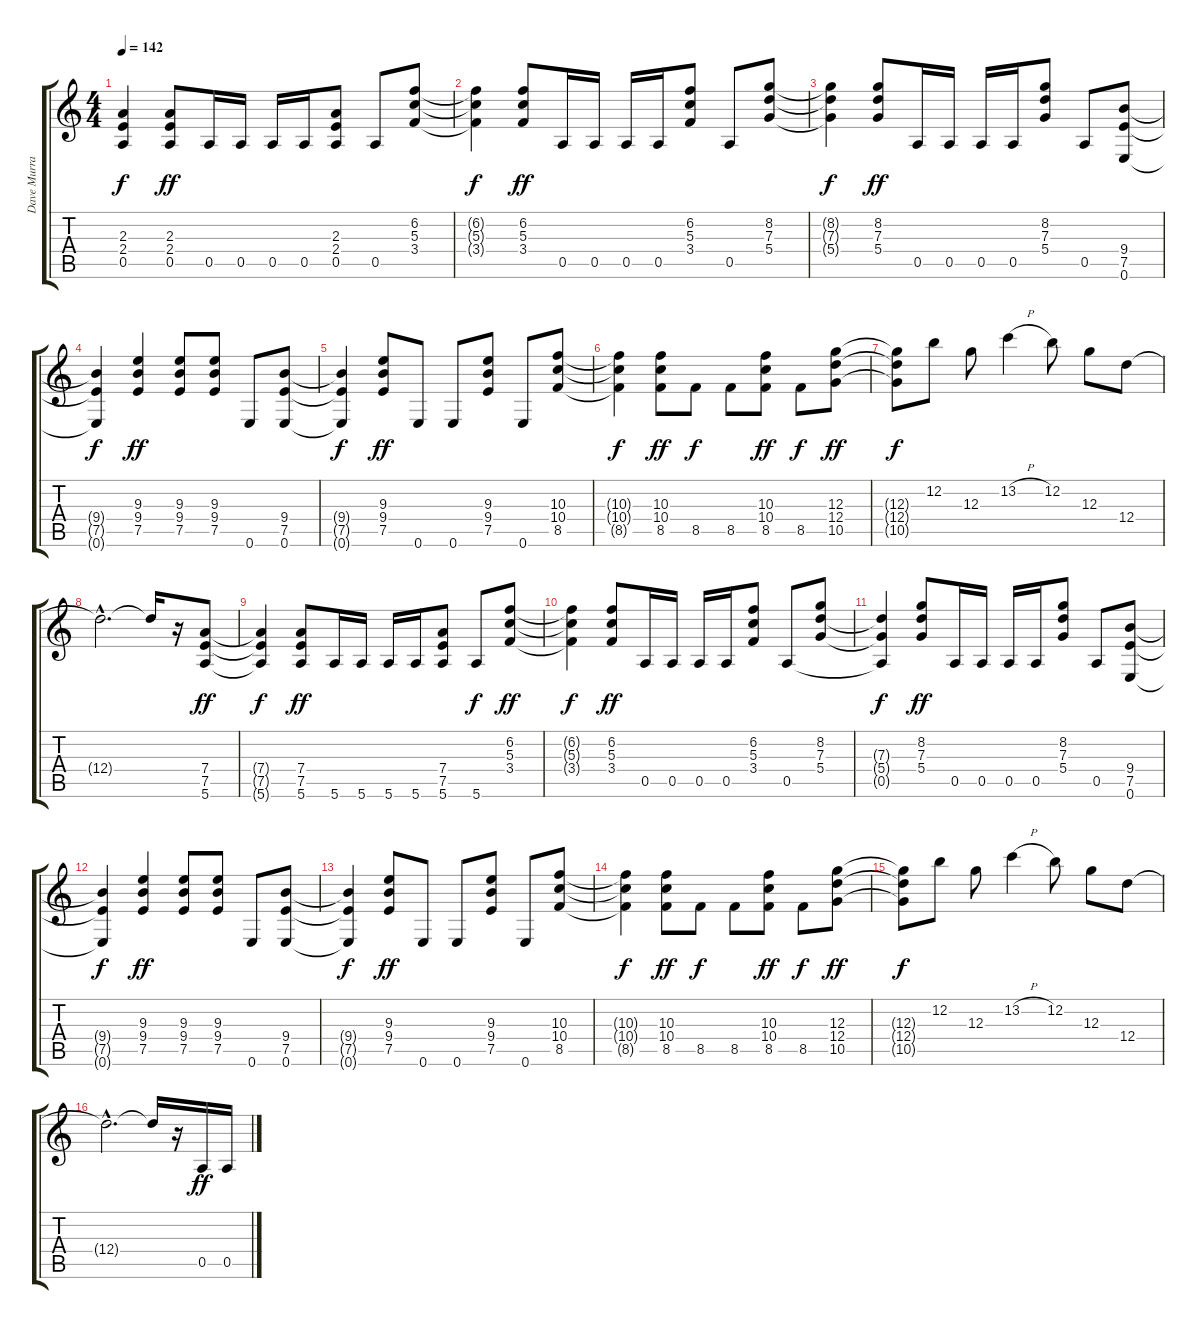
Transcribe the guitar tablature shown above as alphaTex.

\track ("Dave Murray" "Dave Murra") {instrument overdrivenguitar}
\staff {score tabs}
\tuning (E4 B3 G3 D3 A2 E2) {hide}
\ts (4 4)
\tempo 142
\clef g2
\ks c
(2.3{t} 2.4{t} 0.5{t}).4{dy f} (2.3 2.4 0.5).8{dy ff} 0.5.16 0.5.16 0.5.16 0.5.16 (2.3 2.4 0.5).8 0.5.8 (6.2 5.3 3.4).8 |
(6.2{t} 5.3{t} 3.4{t}).4{dy f} (6.2 5.3 3.4).8{dy ff} 0.5.16 0.5.16 0.5.16 0.5.16 (6.2 5.3 3.4).8 0.5.8 (8.2 7.3 5.4).8 |
(8.2{t} 7.3{t} 5.4{t}).4{dy f} (8.2 7.3 5.4).8{dy ff} 0.5.16 0.5.16 0.5.16 0.5.16 (8.2 7.3 5.4).8 0.5.8 (9.4 7.5 0.6).8 |
(9.4{t} 7.5{t} 0.6{t}).4{dy f} (9.3 9.4 7.5).4{dy ff} (9.3 9.4 7.5).8 (9.3 9.4 7.5).8 0.6.8 (9.4 7.5 0.6).8 |
(9.4{t} 7.5{t} 0.6{t}).4{dy f} (9.3 9.4 7.5).8{dy ff} 0.6.8 0.6.8 (9.3 9.4 7.5).8 0.6.8 (10.3 10.4 8.5).8 |
(10.3{t} 10.4{t} 8.5{t}).4{dy f} (10.3 10.4 8.5).8{dy ff} 8.5.8{dy f} 8.5.8 (10.3 10.4 8.5).8{dy ff} 8.5.8{dy f} (12.3 12.4 10.5).8{dy ff} |
(12.3{t} 12.4{t} 10.5{t}).8{dy f} 12.2.8 12.3.8 13.2{h}.4 12.2.8 12.3.8 12.4.8 |
12.4{hac t}.2{d} 12.4{t}.16 r.16 (7.4 7.5 5.6).8{dy ff} |
(7.4{t} 7.5{t} 5.6{t}).4{dy f} (7.4 7.5 5.6).8{dy ff} 5.6.16 5.6.16 5.6.16 5.6.16 (7.4 7.5 5.6).8 5.6.8{dy f} (6.2 5.3 3.4).8{dy ff} |
(6.2{t} 5.3{t} 3.4{t}).4{dy f} (6.2 5.3 3.4).8{dy ff} 0.5.16 0.5.16 0.5.16 0.5.16 (6.2 5.3 3.4).8 0.5.8 (8.2 7.3 5.4).8 |
(7.3{t} 5.4{t} 0.5{t}).4{dy f} (8.2 7.3 5.4).8{dy ff} 0.5.16 0.5.16 0.5.16 0.5.16 (8.2 7.3 5.4).8 0.5.8 (9.4 7.5 0.6).8 |
(9.4{t} 7.5{t} 0.6{t}).4{dy f} (9.3 9.4 7.5).4{dy ff} (9.3 9.4 7.5).8 (9.3 9.4 7.5).8 0.6.8 (9.4 7.5 0.6).8 |
(9.4{t} 7.5{t} 0.6{t}).4{dy f} (9.3 9.4 7.5).8{dy ff} 0.6.8 0.6.8 (9.3 9.4 7.5).8 0.6.8 (10.3 10.4 8.5).8 |
(10.3{t} 10.4{t} 8.5{t}).4{dy f} (10.3 10.4 8.5).8{dy ff} 8.5.8{dy f} 8.5.8 (10.3 10.4 8.5).8{dy ff} 8.5.8{dy f} (12.3 12.4 10.5).8{dy ff} |
(12.3{t} 12.4{t} 10.5{t}).8{dy f} 12.2.8 12.3.8 13.2{h}.4 12.2.8 12.3.8 12.4.8 |
12.4{hac t}.2{d} 12.4{t}.16 r.16 0.5.16{dy ff} 0.5.16
